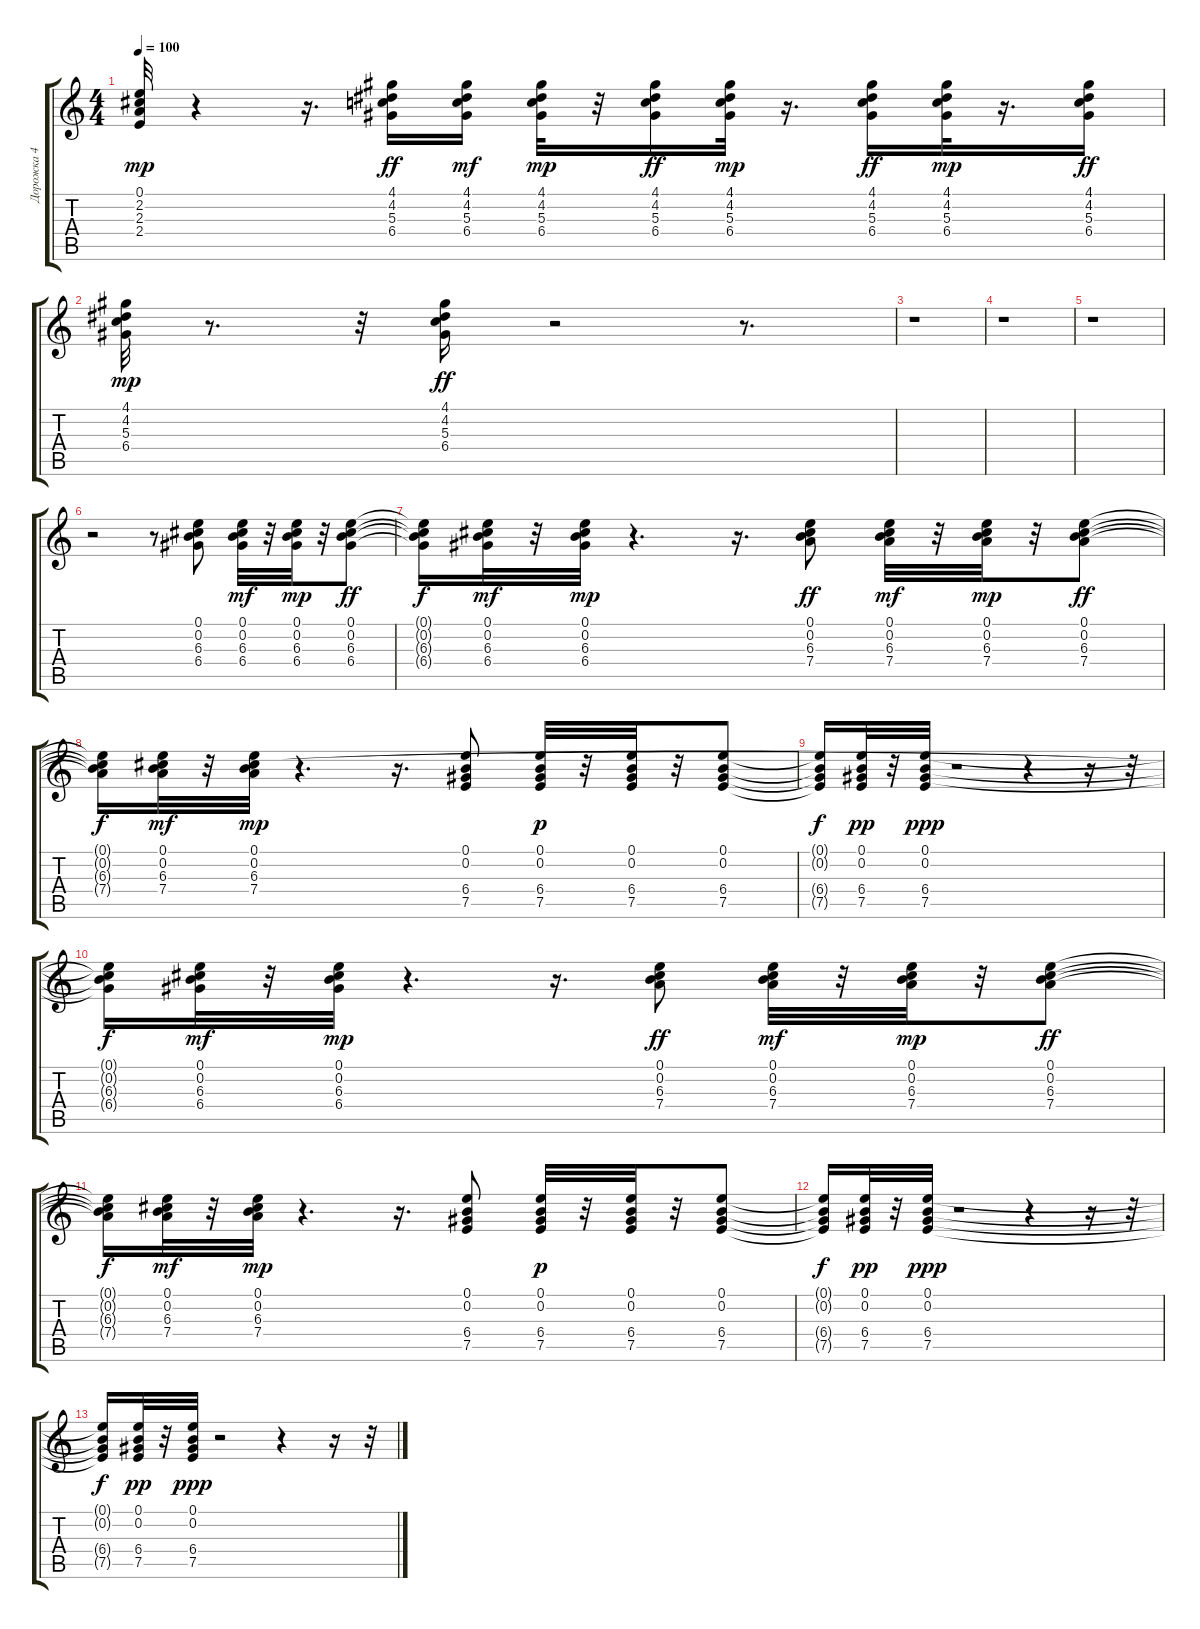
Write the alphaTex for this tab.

\track ("Дорожка 4" "Дорожка 4") {instrument electricguitarclean}
\staff {score tabs}
\tuning (E4 B3 G3 D3 A2 E2) {hide}
\ts (4 4)
\tempo 100
\clef g2
\ks c
(0.1 2.2 2.3 2.4).32{dy mp} r.4 r.16{d} (4.1 4.2 5.3 6.4).16{dy ff} (4.1 4.2 5.3 6.4).16{dy mf} (4.1 4.2 5.3 6.4).32{dy mp} r.32 (4.1 4.2 5.3 6.4).16{dy ff} (4.1 4.2 5.3 6.4).32{dy mp} r.16{d} (4.1 4.2 5.3 6.4).16{dy ff} (4.1 4.2 5.3 6.4).32{dy mp} r.16{d} (4.1 4.2 5.3 6.4).16{dy ff} |
(4.1 4.2 5.3 6.4).32{dy mp} r.8{d} r.32 (4.1 4.2 5.3 6.4).16{dy ff} r.2 r.8{d} |
r.1 |
r.1 |
r.1 |
r.2 r.8 (0.1 0.2 6.3 6.4).8 (0.1 0.2 6.3 6.4).32{dy mf} r.32 (0.1 0.2 6.3 6.4).32{dy mp} r.32 (0.1 0.2 6.3 6.4).8{dy ff} |
(0.1{t} 0.2{t} 6.3{t} 6.4{t}).16{dy f} (0.1 0.2 6.3 6.4).32{dy mf} r.32 (0.1 0.2 6.3 6.4).32{dy mp} r.4{d} r.16{d} (0.1 0.2 6.3 7.4).8{dy ff} (0.1 0.2 6.3 7.4).32{dy mf} r.32 (0.1 0.2 6.3 7.4).32{dy mp} r.32 (0.1 0.2 6.3 7.4).8{dy ff} |
(0.1{t} 0.2{t} 6.3{t} 7.4{t}).16{dy f} (0.1 0.2 6.3 7.4).32{dy mf} r.32 (0.1 0.2 6.3 7.4).32{dy mp} r.4{d} r.16{d} (0.1 0.2 6.4 7.5).8 (0.1 0.2 6.4 7.5).32{dy p} r.32 (0.1 0.2 6.4 7.5).32 r.32 (0.1 0.2 6.4 7.5).8 |
(0.1{t} 0.2{t} 6.4{t} 7.5{t}).16{dy f} (0.1 0.2 6.4 7.5).32{dy pp} r.32 (0.1 0.2 6.4 7.5).32{dy ppp} r.2 r.4 r.16 r.32 |
(0.1{t} 0.2{t} 6.3{t} 6.4{t}).16{dy f} (0.1 0.2 6.3 6.4).32{dy mf} r.32 (0.1 0.2 6.3 6.4).32{dy mp} r.4{d} r.16{d} (0.1 0.2 6.3 7.4).8{dy ff} (0.1 0.2 6.3 7.4).32{dy mf} r.32 (0.1 0.2 6.3 7.4).32{dy mp} r.32 (0.1 0.2 6.3 7.4).8{dy ff} |
(0.1{t} 0.2{t} 6.3{t} 7.4{t}).16{dy f} (0.1 0.2 6.3 7.4).32{dy mf} r.32 (0.1 0.2 6.3 7.4).32{dy mp} r.4{d} r.16{d} (0.1 0.2 6.4 7.5).8 (0.1 0.2 6.4 7.5).32{dy p} r.32 (0.1 0.2 6.4 7.5).32 r.32 (0.1 0.2 6.4 7.5).8 |
(0.1{t} 0.2{t} 6.4{t} 7.5{t}).16{dy f} (0.1 0.2 6.4 7.5).32{dy pp} r.32 (0.1 0.2 6.4 7.5).32{dy ppp} r.2 r.4 r.16 r.32 |
(0.1{t} 0.2{t} 6.4{t} 7.5{t}).16{dy f} (0.1 0.2 6.4 7.5).32{dy pp} r.32 (0.1 0.2 6.4 7.5).32{dy ppp} r.2 r.4 r.16 r.32
